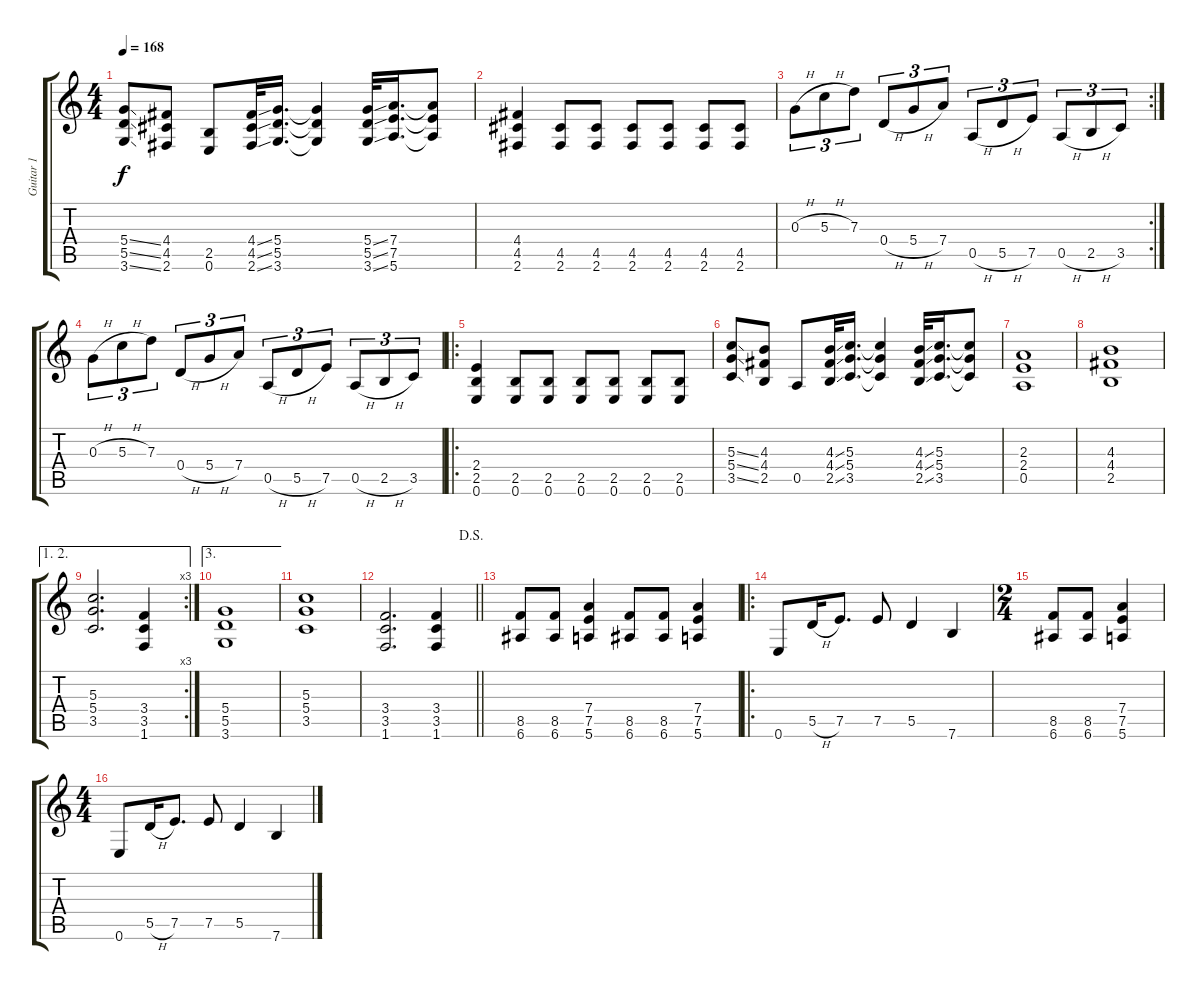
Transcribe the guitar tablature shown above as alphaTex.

\track ("Guitar 1" "Guitar 1") {instrument distortionguitar}
\staff {score tabs}
\tuning (E4 B3 G3 D3 A2 E2) {hide}
\ts (4 4)
\tempo 168
\clef g2
\ks c
(5.4{ss} 5.5{ss} 3.6{ss}).8{dy f} (4.4 4.5 2.6).8 (2.5 0.6).8 (4.4{ss} 4.5{ss} 2.6{ss}).32 (5.4 5.5 3.6).16{d} (5.4{t} 5.5{t} 3.6{t}).4 (5.4{ss} 5.5{ss} 3.6{ss}).32 (7.4 7.5 5.6).16{d} (7.4{t} 7.5{t} 5.6{t}).8 |
(4.4 4.5 2.6).4 (4.5 2.6).8 (4.5 2.6).8 (4.5 2.6).8 (4.5 2.6).8 (4.5 2.6).8 (4.5 2.6).8 |
\rc 2
0.3{h}.8{tu (3 2)} 5.3{h}.8{tu (3 2)} 7.3.8{tu (3 2)} 0.4{h}.8{tu (3 2)} 5.4{h}.8{tu (3 2)} 7.4.8{tu (3 2)} 0.5{h}.8{tu (3 2)} 5.5{h}.8{tu (3 2)} 7.5.8{tu (3 2)} 0.5{h}.8{tu (3 2)} 2.5{h}.8{tu (3 2)} 3.5.8{tu (3 2)} |
0.3{h}.8{tu (3 2)} 5.3{h}.8{tu (3 2)} 7.3.8{tu (3 2)} 0.4{h}.8{tu (3 2)} 5.4{h}.8{tu (3 2)} 7.4.8{tu (3 2)} 0.5{h}.8{tu (3 2)} 5.5{h}.8{tu (3 2)} 7.5.8{tu (3 2)} 0.5{h}.8{tu (3 2)} 2.5{h}.8{tu (3 2)} 3.5.8{tu (3 2)} |
\ro
(2.4 2.5 0.6).4 (2.5 0.6).8 (2.5 0.6).8 (2.5 0.6).8 (2.5 0.6).8 (2.5 0.6).8 (2.5 0.6).8 |
(5.3{ss} 5.4{ss} 3.5{ss}).8 (4.3 4.4 2.5).8 0.5.8 (4.3{ss} 4.4{ss} 2.5{ss}).32 (5.3 5.4 3.5).16{d} (5.3{t} 5.4{t} 3.5{t}).4 (4.3{ss} 4.4{ss} 2.5{ss}).32 (5.3 5.4 3.5).16{d} (5.3{t} 5.4{t} 3.5{t}).8 |
(2.3 2.4 0.5).1 |
(4.3 4.4 2.5).1 |
\ae (1 2)
\rc 3
(5.3 5.4 3.5).2{d} (3.4 3.5 1.6).4 |
\ae 3
(5.4 5.5 3.6).1 |
(5.3 5.4 3.5).1 |
\jump dalsegno
\barLineRight lightlight
(3.4 3.5 1.6).2{d} (3.4 3.5 1.6).4 |
(8.5 6.6).8 (8.5 6.6).8 (7.4 7.5 5.6).4 (8.5 6.6).8 (8.5 6.6).8 (7.4 7.5 5.6).4 |
\ro
0.6.8 5.5{h}.16 7.5.8{d} 7.5.8 5.5.4 7.6.4 |
\ts (2 4)
(8.5 6.6).8 (8.5 6.6).8 (7.4 7.5 5.6).4 |
\ts (4 4)
0.6.8 5.5{h}.16 7.5.8{d} 7.5.8 5.5.4 7.6.4
